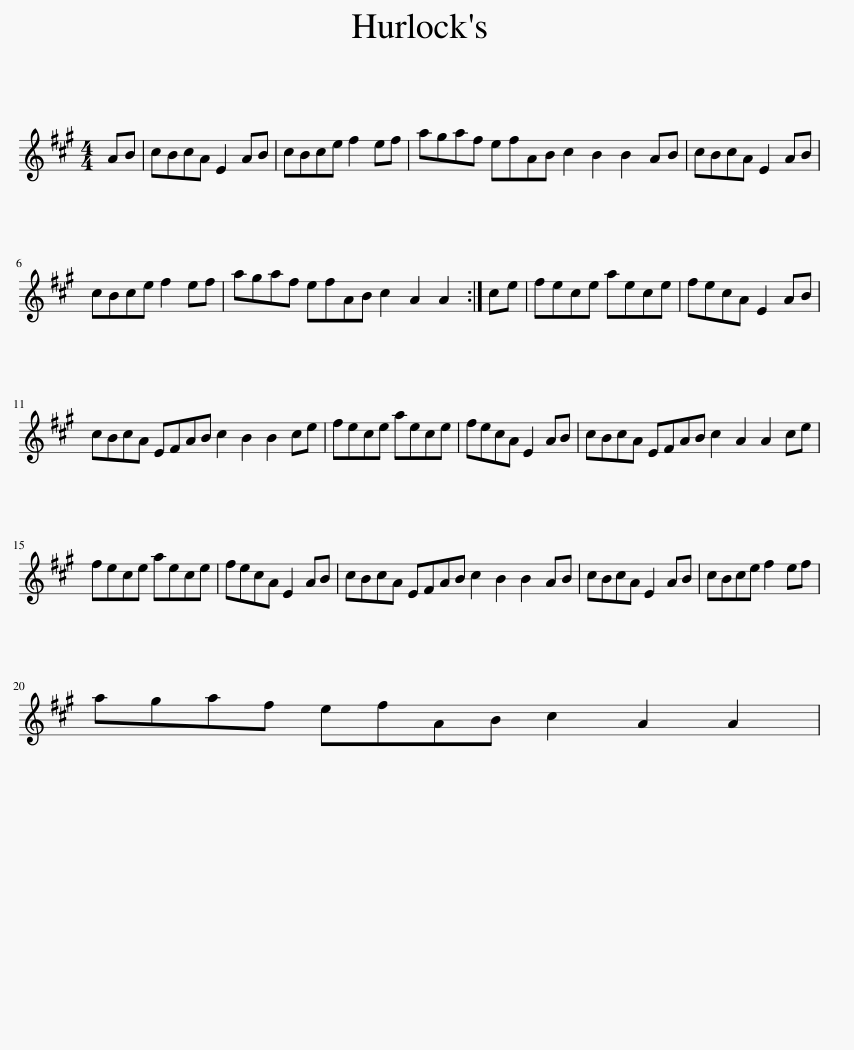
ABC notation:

X:1
L:1/8
M:4/4
I:linebreak $
K:A
V:1 treble
V:1
 AB | cBcA E2 AB | cBce f2 ef | agaf efAB c2 B2 B2 AB | cBcA E2 AB |$ %5
 cBce f2 ef | agaf efAB c2 A2 A2 :| ce | fece aece | fecA E2 AB |$ %10
 cBcA EFAB c2 B2 B2 ce | fece aece | fecA E2 AB | cBcA EFAB c2 A2 A2 ce |$ fece aece | %15
 fecA E2 AB | cBcA EFAB c2 B2 B2 AB | cBcA E2 AB | cBce f2 ef |$ agaf efAB c2 A2 A2 | %20
